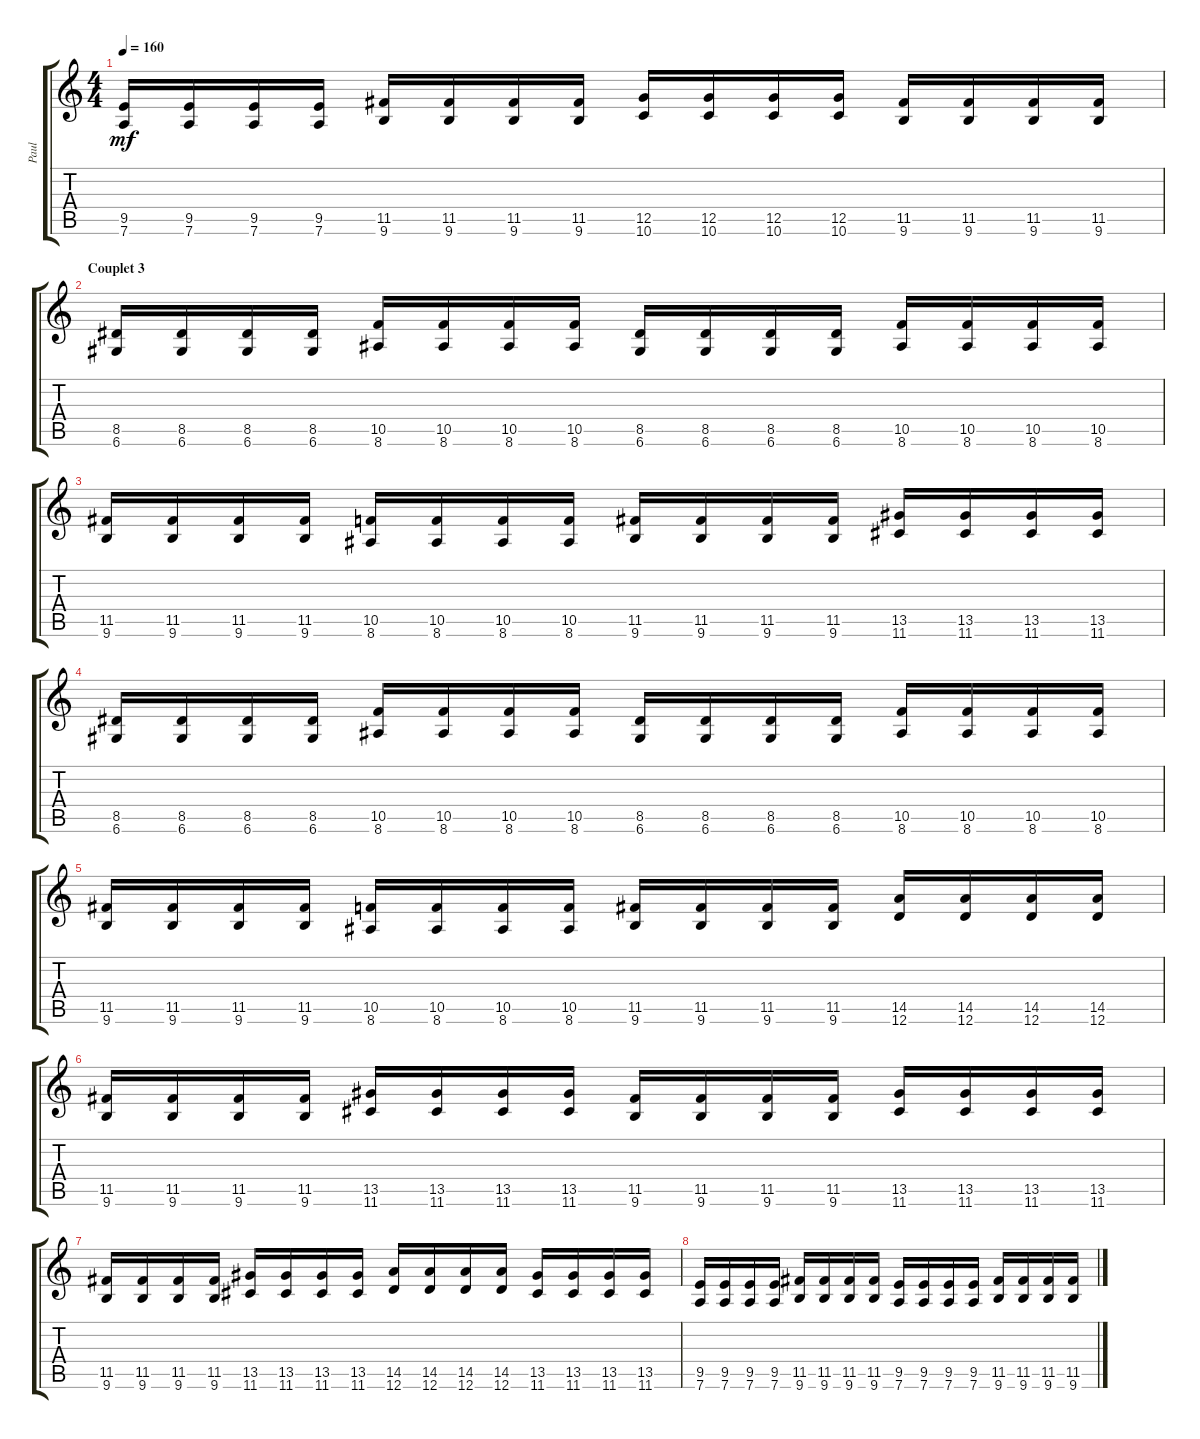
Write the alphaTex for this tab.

\track ("Paul" "Paul") {instrument distortionguitar}
\staff {score tabs}
\tuning (D4 A3 F3 C3 G2 D2) {hide}
\ts (4 4)
\tempo 160
\clef g2
\ks c
(9.5 7.6).16{dy mf} (9.5 7.6).16 (9.5 7.6).16 (9.5 7.6).16 (11.5 9.6).16 (11.5 9.6).16 (11.5 9.6).16 (11.5 9.6).16 (12.5 10.6).16 (12.5 10.6).16 (12.5 10.6).16 (12.5 10.6).16 (11.5 9.6).16 (11.5 9.6).16 (11.5 9.6).16 (11.5 9.6).16 |
\section ("" "Couplet 3")
(8.5 6.6).16 (8.5 6.6).16 (8.5 6.6).16 (8.5 6.6).16 (10.5 8.6).16 (10.5 8.6).16 (10.5 8.6).16 (10.5 8.6).16 (8.5 6.6).16 (8.5 6.6).16 (8.5 6.6).16 (8.5 6.6).16 (10.5 8.6).16 (10.5 8.6).16 (10.5 8.6).16 (10.5 8.6).16 |
(11.5 9.6).16 (11.5 9.6).16 (11.5 9.6).16 (11.5 9.6).16 (10.5 8.6).16 (10.5 8.6).16 (10.5 8.6).16 (10.5 8.6).16 (11.5 9.6).16 (11.5 9.6).16 (11.5 9.6).16 (11.5 9.6).16 (13.5 11.6).16 (13.5 11.6).16 (13.5 11.6).16 (13.5 11.6).16 |
(8.5 6.6).16 (8.5 6.6).16 (8.5 6.6).16 (8.5 6.6).16 (10.5 8.6).16 (10.5 8.6).16 (10.5 8.6).16 (10.5 8.6).16 (8.5 6.6).16 (8.5 6.6).16 (8.5 6.6).16 (8.5 6.6).16 (10.5 8.6).16 (10.5 8.6).16 (10.5 8.6).16 (10.5 8.6).16 |
(11.5 9.6).16 (11.5 9.6).16 (11.5 9.6).16 (11.5 9.6).16 (10.5 8.6).16 (10.5 8.6).16 (10.5 8.6).16 (10.5 8.6).16 (11.5 9.6).16 (11.5 9.6).16 (11.5 9.6).16 (11.5 9.6).16 (14.5 12.6).16 (14.5 12.6).16 (14.5 12.6).16 (14.5 12.6).16 |
(11.5 9.6).16 (11.5 9.6).16 (11.5 9.6).16 (11.5 9.6).16 (13.5 11.6).16 (13.5 11.6).16 (13.5 11.6).16 (13.5 11.6).16 (11.5 9.6).16 (11.5 9.6).16 (11.5 9.6).16 (11.5 9.6).16 (13.5 11.6).16 (13.5 11.6).16 (13.5 11.6).16 (13.5 11.6).16 |
(11.5 9.6).16 (11.5 9.6).16 (11.5 9.6).16 (11.5 9.6).16 (13.5 11.6).16 (13.5 11.6).16 (13.5 11.6).16 (13.5 11.6).16 (14.5 12.6).16 (14.5 12.6).16 (14.5 12.6).16 (14.5 12.6).16 (13.5 11.6).16 (13.5 11.6).16 (13.5 11.6).16 (13.5 11.6).16 |
(9.5 7.6).16 (9.5 7.6).16 (9.5 7.6).16 (9.5 7.6).16 (11.5 9.6).16 (11.5 9.6).16 (11.5 9.6).16 (11.5 9.6).16 (9.5 7.6).16 (9.5 7.6).16 (9.5 7.6).16 (9.5 7.6).16 (11.5 9.6).16 (11.5 9.6).16 (11.5 9.6).16 (11.5 9.6).16
